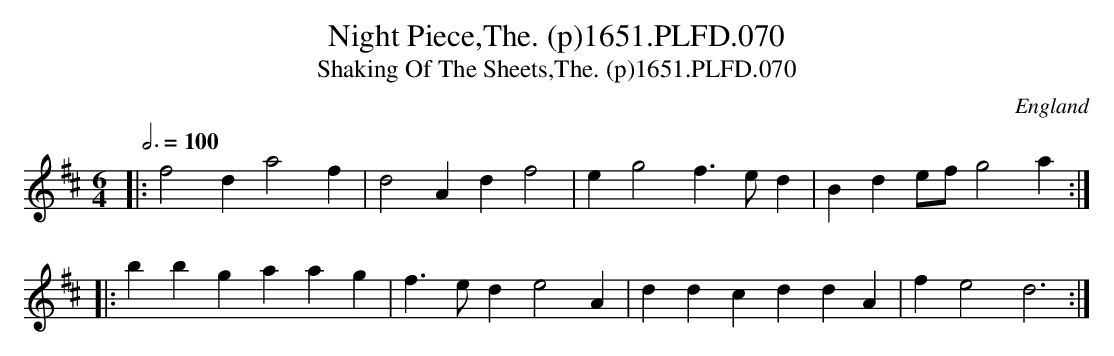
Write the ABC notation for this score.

X:1
T:Night Piece,The. (p)1651.PLFD.070
T:Shaking Of The Sheets,The. (p)1651.PLFD.070
M:6/4
L:1/4
Q:3/4=100
O:England
K:D
|: f2d a2f | d2A d f2 | eg2 f>ed | Bde/f/ g2a :|
|: bbg aag | f>ed e2A | ddc ddA | fe2 d3 :|
